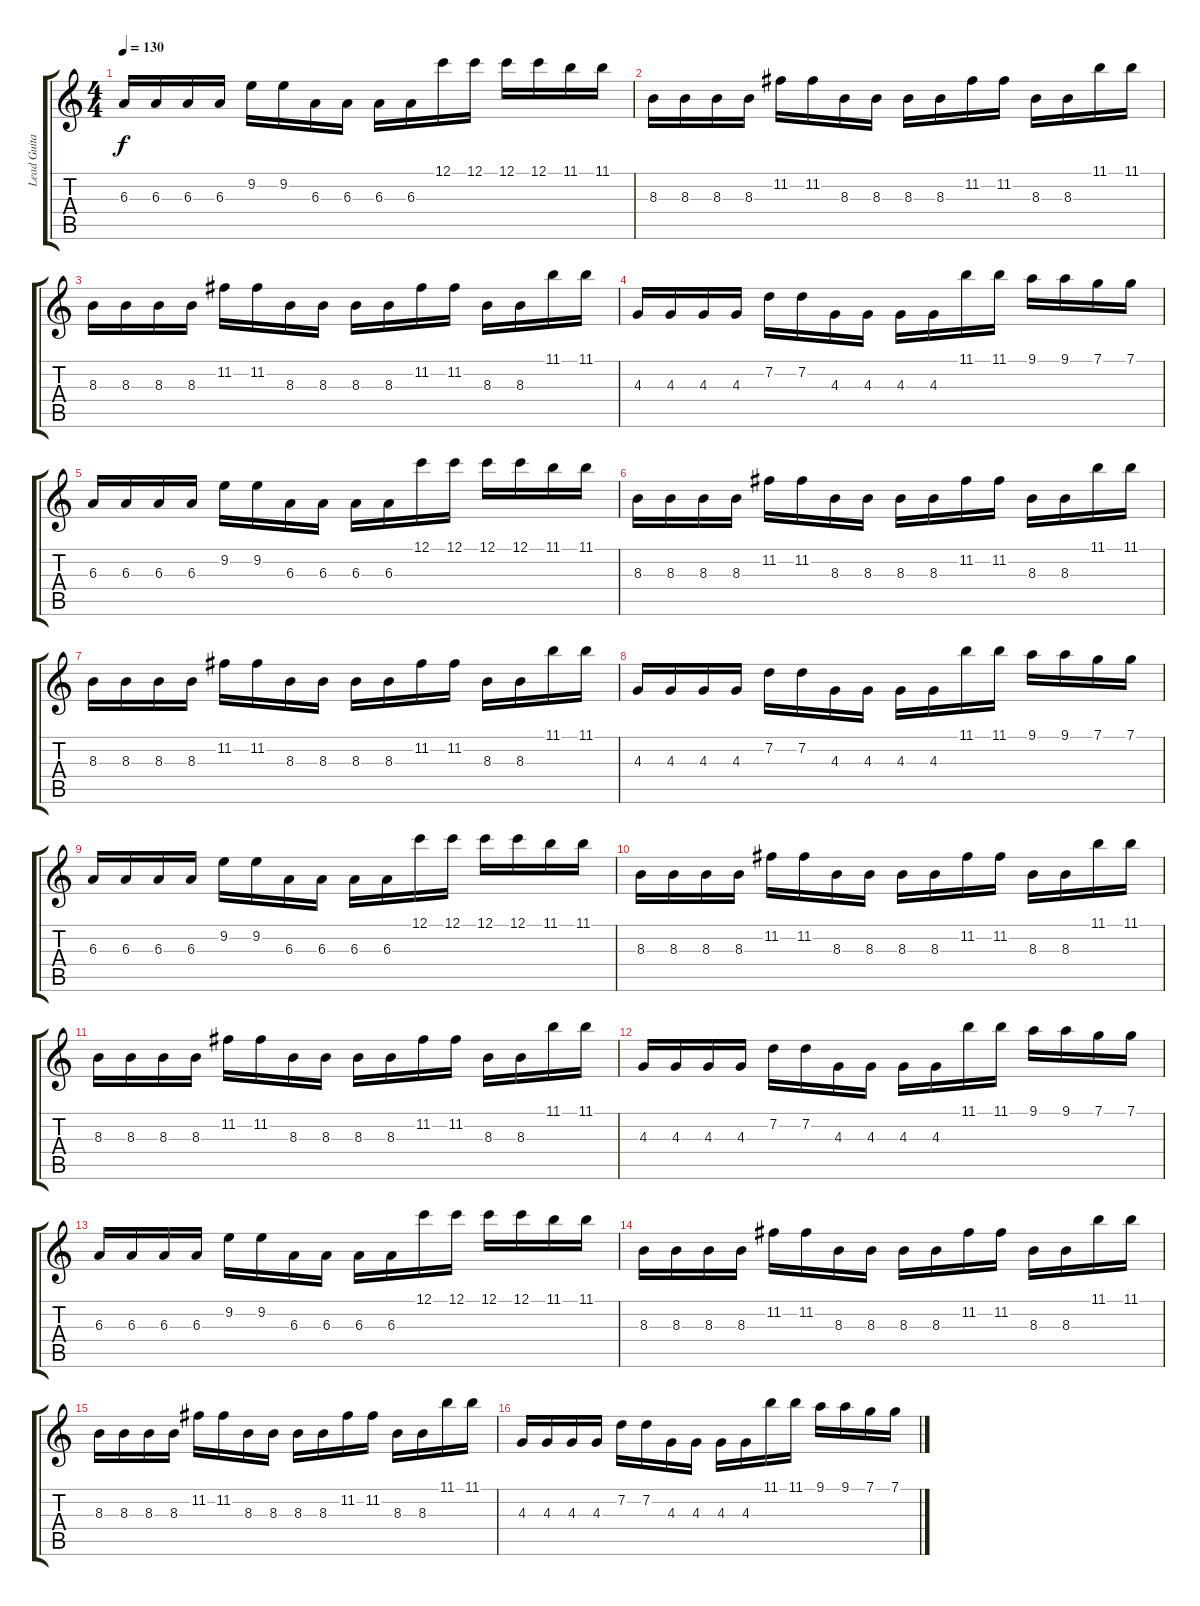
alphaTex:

\track ("Lead Guitar" "Lead Guita") {instrument distortionguitar}
\staff {score tabs}
\tuning (C4 G3 Eb3 Bb2 F2 C2) {hide}
\ts (4 4)
\tempo 130
\clef g2
\ks c
6.3.16{dy f} 6.3.16 6.3.16 6.3.16 9.2.16 9.2.16 6.3.16 6.3.16 6.3.16 6.3.16 12.1.16 12.1.16 12.1.16 12.1.16 11.1.16 11.1.16 |
8.3.16 8.3.16 8.3.16 8.3.16 11.2.16 11.2.16 8.3.16 8.3.16 8.3.16 8.3.16 11.2.16 11.2.16 8.3.16 8.3.16 11.1.16 11.1.16 |
8.3.16 8.3.16 8.3.16 8.3.16 11.2.16 11.2.16 8.3.16 8.3.16 8.3.16 8.3.16 11.2.16 11.2.16 8.3.16 8.3.16 11.1.16 11.1.16 |
4.3.16 4.3.16 4.3.16 4.3.16 7.2.16 7.2.16 4.3.16 4.3.16 4.3.16 4.3.16 11.1.16 11.1.16 9.1.16 9.1.16 7.1.16 7.1.16 |
6.3.16 6.3.16 6.3.16 6.3.16 9.2.16 9.2.16 6.3.16 6.3.16 6.3.16 6.3.16 12.1.16 12.1.16 12.1.16 12.1.16 11.1.16 11.1.16 |
8.3.16 8.3.16 8.3.16 8.3.16 11.2.16 11.2.16 8.3.16 8.3.16 8.3.16 8.3.16 11.2.16 11.2.16 8.3.16 8.3.16 11.1.16 11.1.16 |
8.3.16 8.3.16 8.3.16 8.3.16 11.2.16 11.2.16 8.3.16 8.3.16 8.3.16 8.3.16 11.2.16 11.2.16 8.3.16 8.3.16 11.1.16 11.1.16 |
4.3.16 4.3.16 4.3.16 4.3.16 7.2.16 7.2.16 4.3.16 4.3.16 4.3.16 4.3.16 11.1.16 11.1.16 9.1.16 9.1.16 7.1.16 7.1.16 |
6.3.16 6.3.16 6.3.16 6.3.16 9.2.16 9.2.16 6.3.16 6.3.16 6.3.16 6.3.16 12.1.16 12.1.16 12.1.16 12.1.16 11.1.16 11.1.16 |
8.3.16 8.3.16 8.3.16 8.3.16 11.2.16 11.2.16 8.3.16 8.3.16 8.3.16 8.3.16 11.2.16 11.2.16 8.3.16 8.3.16 11.1.16 11.1.16 |
8.3.16 8.3.16 8.3.16 8.3.16 11.2.16 11.2.16 8.3.16 8.3.16 8.3.16 8.3.16 11.2.16 11.2.16 8.3.16 8.3.16 11.1.16 11.1.16 |
4.3.16 4.3.16 4.3.16 4.3.16 7.2.16 7.2.16 4.3.16 4.3.16 4.3.16 4.3.16 11.1.16 11.1.16 9.1.16 9.1.16 7.1.16 7.1.16 |
6.3.16 6.3.16 6.3.16 6.3.16 9.2.16 9.2.16 6.3.16 6.3.16 6.3.16 6.3.16 12.1.16 12.1.16 12.1.16 12.1.16 11.1.16 11.1.16 |
8.3.16 8.3.16 8.3.16 8.3.16 11.2.16 11.2.16 8.3.16 8.3.16 8.3.16 8.3.16 11.2.16 11.2.16 8.3.16 8.3.16 11.1.16 11.1.16 |
8.3.16 8.3.16 8.3.16 8.3.16 11.2.16 11.2.16 8.3.16 8.3.16 8.3.16 8.3.16 11.2.16 11.2.16 8.3.16 8.3.16 11.1.16 11.1.16 |
4.3.16 4.3.16 4.3.16 4.3.16 7.2.16 7.2.16 4.3.16 4.3.16 4.3.16 4.3.16 11.1.16 11.1.16 9.1.16 9.1.16 7.1.16 7.1.16
